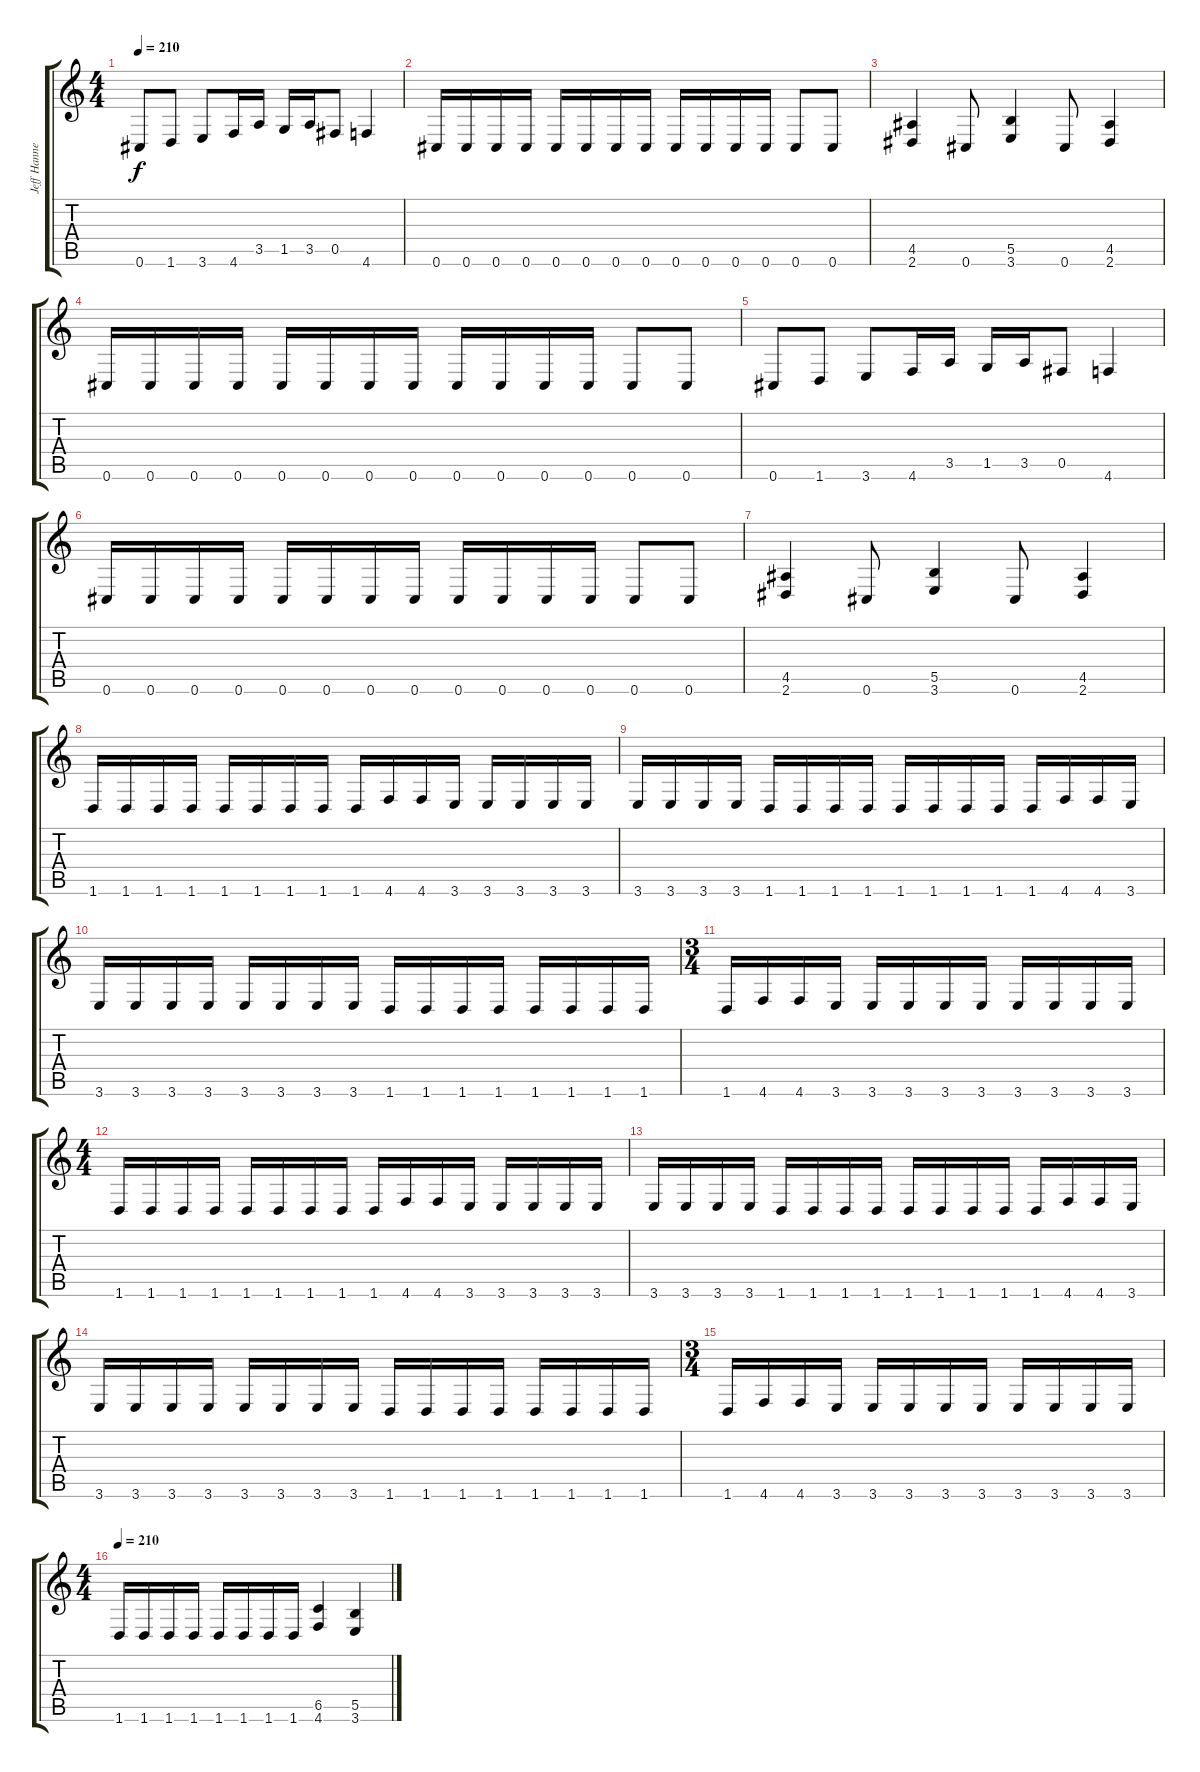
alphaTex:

\track ("Jeff Hanneman" "Jeff Hanne") {instrument distortionguitar}
\staff {score tabs}
\tuning (Db4 Ab3 E3 B2 Gb2 Db2) {hide}
\ts (4 4)
\tempo 210
\clef g2
\ks c
0.6.8{dy f} 1.6.8 3.6.8 4.6.16 3.5.16 1.5.16 3.5.16 0.5.8 4.6.4 |
0.6.16 0.6.16 0.6.16 0.6.16 0.6.16 0.6.16 0.6.16 0.6.16 0.6.16 0.6.16 0.6.16 0.6.16 0.6.8 0.6.8 |
(4.5 2.6).4 0.6.8 (5.5 3.6).4 0.6.8 (4.5 2.6).4 |
0.6.16 0.6.16 0.6.16 0.6.16 0.6.16 0.6.16 0.6.16 0.6.16 0.6.16 0.6.16 0.6.16 0.6.16 0.6.8 0.6.8 |
0.6.8 1.6.8 3.6.8 4.6.16 3.5.16 1.5.16 3.5.16 0.5.8 4.6.4 |
0.6.16 0.6.16 0.6.16 0.6.16 0.6.16 0.6.16 0.6.16 0.6.16 0.6.16 0.6.16 0.6.16 0.6.16 0.6.8 0.6.8 |
(4.5 2.6).4 0.6.8 (5.5 3.6).4 0.6.8 (4.5 2.6).4 |
1.6.16 1.6.16 1.6.16 1.6.16 1.6.16 1.6.16 1.6.16 1.6.16 1.6.16 4.6.16 4.6.16 3.6.16 3.6.16 3.6.16 3.6.16 3.6.16 |
3.6.16 3.6.16 3.6.16 3.6.16 1.6.16 1.6.16 1.6.16 1.6.16 1.6.16 1.6.16 1.6.16 1.6.16 1.6.16 4.6.16 4.6.16 3.6.16 |
3.6.16 3.6.16 3.6.16 3.6.16 3.6.16 3.6.16 3.6.16 3.6.16 1.6.16 1.6.16 1.6.16 1.6.16 1.6.16 1.6.16 1.6.16 1.6.16 |
\ts (3 4)
1.6.16 4.6.16 4.6.16 3.6.16 3.6.16 3.6.16 3.6.16 3.6.16 3.6.16 3.6.16 3.6.16 3.6.16 |
\ts (4 4)
1.6.16 1.6.16 1.6.16 1.6.16 1.6.16 1.6.16 1.6.16 1.6.16 1.6.16 4.6.16 4.6.16 3.6.16 3.6.16 3.6.16 3.6.16 3.6.16 |
3.6.16 3.6.16 3.6.16 3.6.16 1.6.16 1.6.16 1.6.16 1.6.16 1.6.16 1.6.16 1.6.16 1.6.16 1.6.16 4.6.16 4.6.16 3.6.16 |
3.6.16 3.6.16 3.6.16 3.6.16 3.6.16 3.6.16 3.6.16 3.6.16 1.6.16 1.6.16 1.6.16 1.6.16 1.6.16 1.6.16 1.6.16 1.6.16 |
\ts (3 4)
1.6.16 4.6.16 4.6.16 3.6.16 3.6.16 3.6.16 3.6.16 3.6.16 3.6.16 3.6.16 3.6.16 3.6.16 |
\ts (4 4)
\tempo 210
1.6.16 1.6.16 1.6.16 1.6.16 1.6.16 1.6.16 1.6.16 1.6.16 (6.5 4.6).4 (5.5 3.6).4
